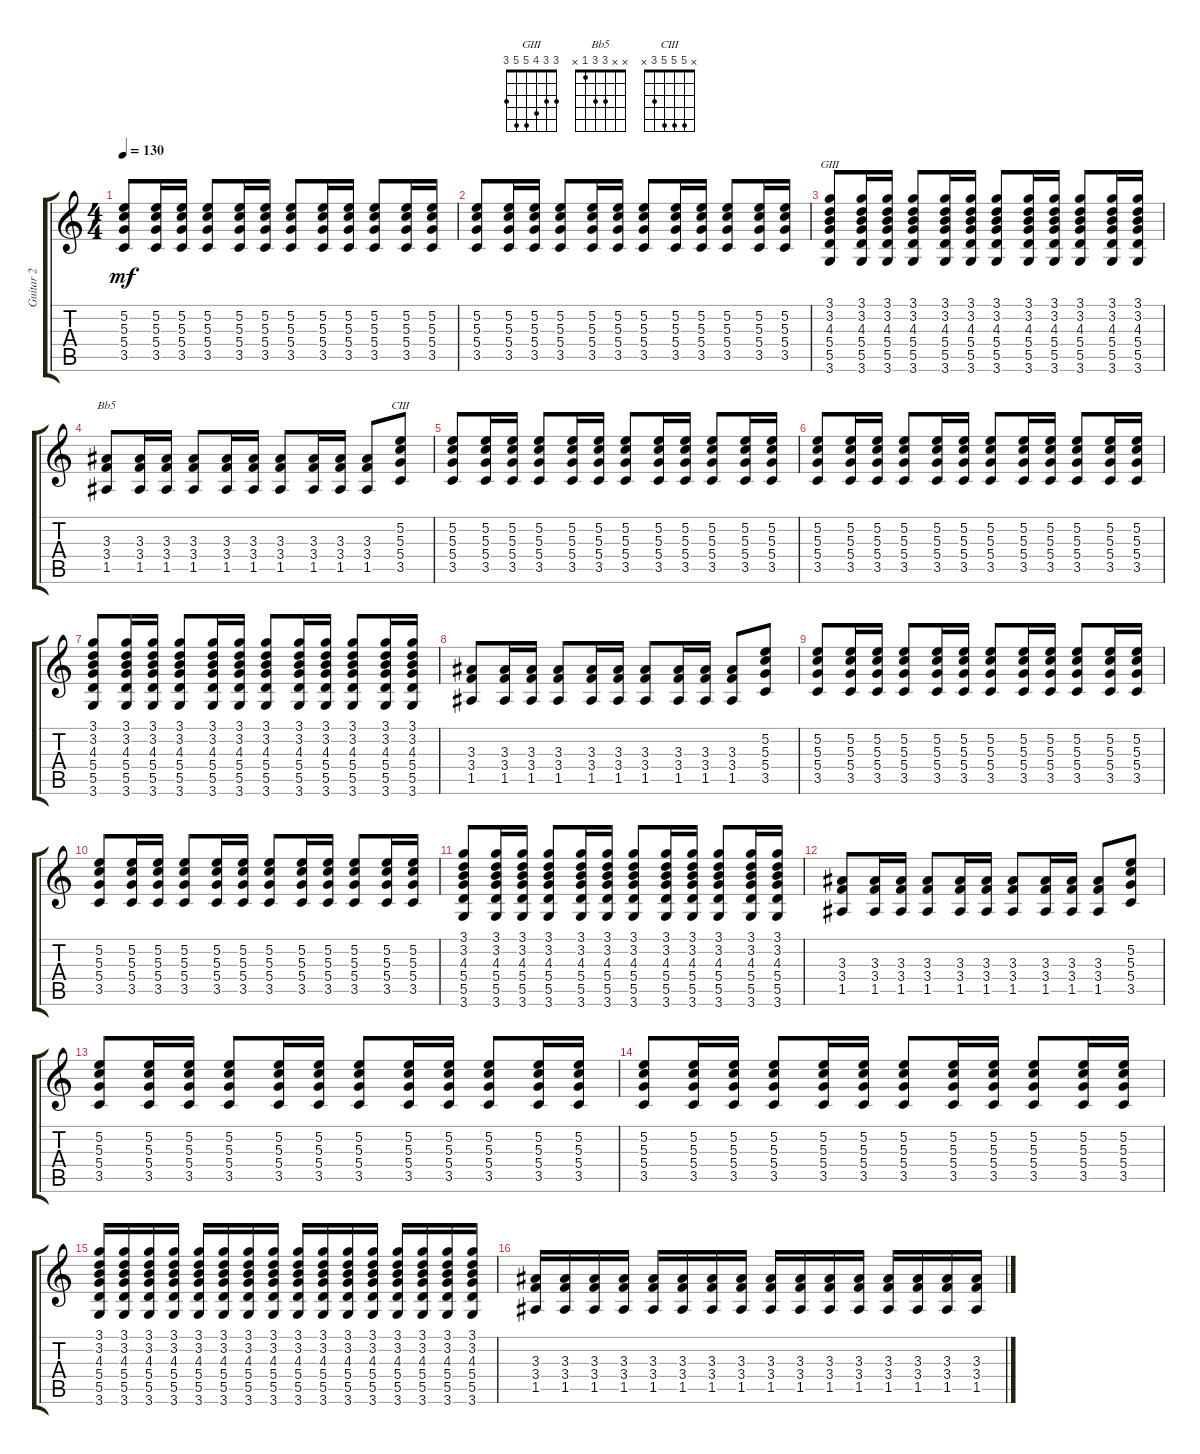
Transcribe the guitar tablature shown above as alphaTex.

\track ("Guitar 2" "Guitar 2") {instrument electricguitarjazz}
\staff {score tabs}
\tuning (E4 B3 G3 D3 A2 E2) {hide}
\chord ("GIII" 3 3 4 5 5 3)
\chord ("Bb5" x x 3 3 1 x)
\chord ("CIII" x 5 5 5 3 x)
\ts (4 4)
\tempo 130
\clef g2
\ks c
(5.2 5.3 5.4 3.5).8{dy mf} (5.2 5.3 5.4 3.5).16 (5.2 5.3 5.4 3.5).16 (5.2 5.3 5.4 3.5).8 (5.2 5.3 5.4 3.5).16 (5.2 5.3 5.4 3.5).16 (5.2 5.3 5.4 3.5).8 (5.2 5.3 5.4 3.5).16 (5.2 5.3 5.4 3.5).16 (5.2 5.3 5.4 3.5).8 (5.2 5.3 5.4 3.5).16 (5.2 5.3 5.4 3.5).16 |
(5.2 5.3 5.4 3.5).8 (5.2 5.3 5.4 3.5).16 (5.2 5.3 5.4 3.5).16 (5.2 5.3 5.4 3.5).8 (5.2 5.3 5.4 3.5).16 (5.2 5.3 5.4 3.5).16 (5.2 5.3 5.4 3.5).8 (5.2 5.3 5.4 3.5).16 (5.2 5.3 5.4 3.5).16 (5.2 5.3 5.4 3.5).8 (5.2 5.3 5.4 3.5).16 (5.2 5.3 5.4 3.5).16 |
(3.1 3.2 4.3 5.4 5.5 3.6).8{ch "GIII"} (3.1 3.2 4.3 5.4 5.5 3.6).16 (3.1 3.2 4.3 5.4 5.5 3.6).16 (3.1 3.2 4.3 5.4 5.5 3.6).8 (3.1 3.2 4.3 5.4 5.5 3.6).16 (3.1 3.2 4.3 5.4 5.5 3.6).16 (3.1 3.2 4.3 5.4 5.5 3.6).8 (3.1 3.2 4.3 5.4 5.5 3.6).16 (3.1 3.2 4.3 5.4 5.5 3.6).16 (3.1 3.2 4.3 5.4 5.5 3.6).8 (3.1 3.2 4.3 5.4 5.5 3.6).16 (3.1 3.2 4.3 5.4 5.5 3.6).16 |
(3.3 3.4 1.5).8{ch "Bb5"} (3.3 3.4 1.5).16 (3.3 3.4 1.5).16 (3.3 3.4 1.5).8 (3.3 3.4 1.5).16 (3.3 3.4 1.5).16 (3.3 3.4 1.5).8 (3.3 3.4 1.5).16 (3.3 3.4 1.5).16 (3.3 3.4 1.5).8 (5.2 5.3 5.4 3.5).8{ch "CIII"} |
(5.2 5.3 5.4 3.5).8 (5.2 5.3 5.4 3.5).16 (5.2 5.3 5.4 3.5).16 (5.2 5.3 5.4 3.5).8 (5.2 5.3 5.4 3.5).16 (5.2 5.3 5.4 3.5).16 (5.2 5.3 5.4 3.5).8 (5.2 5.3 5.4 3.5).16 (5.2 5.3 5.4 3.5).16 (5.2 5.3 5.4 3.5).8 (5.2 5.3 5.4 3.5).16 (5.2 5.3 5.4 3.5).16 |
(5.2 5.3 5.4 3.5).8 (5.2 5.3 5.4 3.5).16 (5.2 5.3 5.4 3.5).16 (5.2 5.3 5.4 3.5).8 (5.2 5.3 5.4 3.5).16 (5.2 5.3 5.4 3.5).16 (5.2 5.3 5.4 3.5).8 (5.2 5.3 5.4 3.5).16 (5.2 5.3 5.4 3.5).16 (5.2 5.3 5.4 3.5).8 (5.2 5.3 5.4 3.5).16 (5.2 5.3 5.4 3.5).16 |
(3.1 3.2 4.3 5.4 5.5 3.6).8 (3.1 3.2 4.3 5.4 5.5 3.6).16 (3.1 3.2 4.3 5.4 5.5 3.6).16 (3.1 3.2 4.3 5.4 5.5 3.6).8 (3.1 3.2 4.3 5.4 5.5 3.6).16 (3.1 3.2 4.3 5.4 5.5 3.6).16 (3.1 3.2 4.3 5.4 5.5 3.6).8 (3.1 3.2 4.3 5.4 5.5 3.6).16 (3.1 3.2 4.3 5.4 5.5 3.6).16 (3.1 3.2 4.3 5.4 5.5 3.6).8 (3.1 3.2 4.3 5.4 5.5 3.6).16 (3.1 3.2 4.3 5.4 5.5 3.6).16 |
(3.3 3.4 1.5).8 (3.3 3.4 1.5).16 (3.3 3.4 1.5).16 (3.3 3.4 1.5).8 (3.3 3.4 1.5).16 (3.3 3.4 1.5).16 (3.3 3.4 1.5).8 (3.3 3.4 1.5).16 (3.3 3.4 1.5).16 (3.3 3.4 1.5).8 (5.2 5.3 5.4 3.5).8 |
(5.2 5.3 5.4 3.5).8 (5.2 5.3 5.4 3.5).16 (5.2 5.3 5.4 3.5).16 (5.2 5.3 5.4 3.5).8 (5.2 5.3 5.4 3.5).16 (5.2 5.3 5.4 3.5).16 (5.2 5.3 5.4 3.5).8 (5.2 5.3 5.4 3.5).16 (5.2 5.3 5.4 3.5).16 (5.2 5.3 5.4 3.5).8 (5.2 5.3 5.4 3.5).16 (5.2 5.3 5.4 3.5).16 |
(5.2 5.3 5.4 3.5).8 (5.2 5.3 5.4 3.5).16 (5.2 5.3 5.4 3.5).16 (5.2 5.3 5.4 3.5).8 (5.2 5.3 5.4 3.5).16 (5.2 5.3 5.4 3.5).16 (5.2 5.3 5.4 3.5).8 (5.2 5.3 5.4 3.5).16 (5.2 5.3 5.4 3.5).16 (5.2 5.3 5.4 3.5).8 (5.2 5.3 5.4 3.5).16 (5.2 5.3 5.4 3.5).16 |
(3.1 3.2 4.3 5.4 5.5 3.6).8 (3.1 3.2 4.3 5.4 5.5 3.6).16 (3.1 3.2 4.3 5.4 5.5 3.6).16 (3.1 3.2 4.3 5.4 5.5 3.6).8 (3.1 3.2 4.3 5.4 5.5 3.6).16 (3.1 3.2 4.3 5.4 5.5 3.6).16 (3.1 3.2 4.3 5.4 5.5 3.6).8 (3.1 3.2 4.3 5.4 5.5 3.6).16 (3.1 3.2 4.3 5.4 5.5 3.6).16 (3.1 3.2 4.3 5.4 5.5 3.6).8 (3.1 3.2 4.3 5.4 5.5 3.6).16 (3.1 3.2 4.3 5.4 5.5 3.6).16 |
(3.3 3.4 1.5).8 (3.3 3.4 1.5).16 (3.3 3.4 1.5).16 (3.3 3.4 1.5).8 (3.3 3.4 1.5).16 (3.3 3.4 1.5).16 (3.3 3.4 1.5).8 (3.3 3.4 1.5).16 (3.3 3.4 1.5).16 (3.3 3.4 1.5).8 (5.2 5.3 5.4 3.5).8 |
(5.2 5.3 5.4 3.5).8 (5.2 5.3 5.4 3.5).16 (5.2 5.3 5.4 3.5).16 (5.2 5.3 5.4 3.5).8 (5.2 5.3 5.4 3.5).16 (5.2 5.3 5.4 3.5).16 (5.2 5.3 5.4 3.5).8 (5.2 5.3 5.4 3.5).16 (5.2 5.3 5.4 3.5).16 (5.2 5.3 5.4 3.5).8 (5.2 5.3 5.4 3.5).16 (5.2 5.3 5.4 3.5).16 |
(5.2 5.3 5.4 3.5).8 (5.2 5.3 5.4 3.5).16 (5.2 5.3 5.4 3.5).16 (5.2 5.3 5.4 3.5).8 (5.2 5.3 5.4 3.5).16 (5.2 5.3 5.4 3.5).16 (5.2 5.3 5.4 3.5).8 (5.2 5.3 5.4 3.5).16 (5.2 5.3 5.4 3.5).16 (5.2 5.3 5.4 3.5).8 (5.2 5.3 5.4 3.5).16 (5.2 5.3 5.4 3.5).16 |
(3.1 3.2 4.3 5.4 5.5 3.6).16 (3.1 3.2 4.3 5.4 5.5 3.6).16 (3.1 3.2 4.3 5.4 5.5 3.6).16 (3.1 3.2 4.3 5.4 5.5 3.6).16 (3.1 3.2 4.3 5.4 5.5 3.6).16 (3.1 3.2 4.3 5.4 5.5 3.6).16 (3.1 3.2 4.3 5.4 5.5 3.6).16 (3.1 3.2 4.3 5.4 5.5 3.6).16 (3.1 3.2 4.3 5.4 5.5 3.6).16 (3.1 3.2 4.3 5.4 5.5 3.6).16 (3.1 3.2 4.3 5.4 5.5 3.6).16 (3.1 3.2 4.3 5.4 5.5 3.6).16 (3.1 3.2 4.3 5.4 5.5 3.6).16 (3.1 3.2 4.3 5.4 5.5 3.6).16 (3.1 3.2 4.3 5.4 5.5 3.6).16 (3.1 3.2 4.3 5.4 5.5 3.6).16 |
(3.3 3.4 1.5).16 (3.3 3.4 1.5).16 (3.3 3.4 1.5).16 (3.3 3.4 1.5).16 (3.3 3.4 1.5).16 (3.3 3.4 1.5).16 (3.3 3.4 1.5).16 (3.3 3.4 1.5).16 (3.3 3.4 1.5).16 (3.3 3.4 1.5).16 (3.3 3.4 1.5).16 (3.3 3.4 1.5).16 (3.3 3.4 1.5).16 (3.3 3.4 1.5).16 (3.3 3.4 1.5).16 (3.3 3.4 1.5).16
